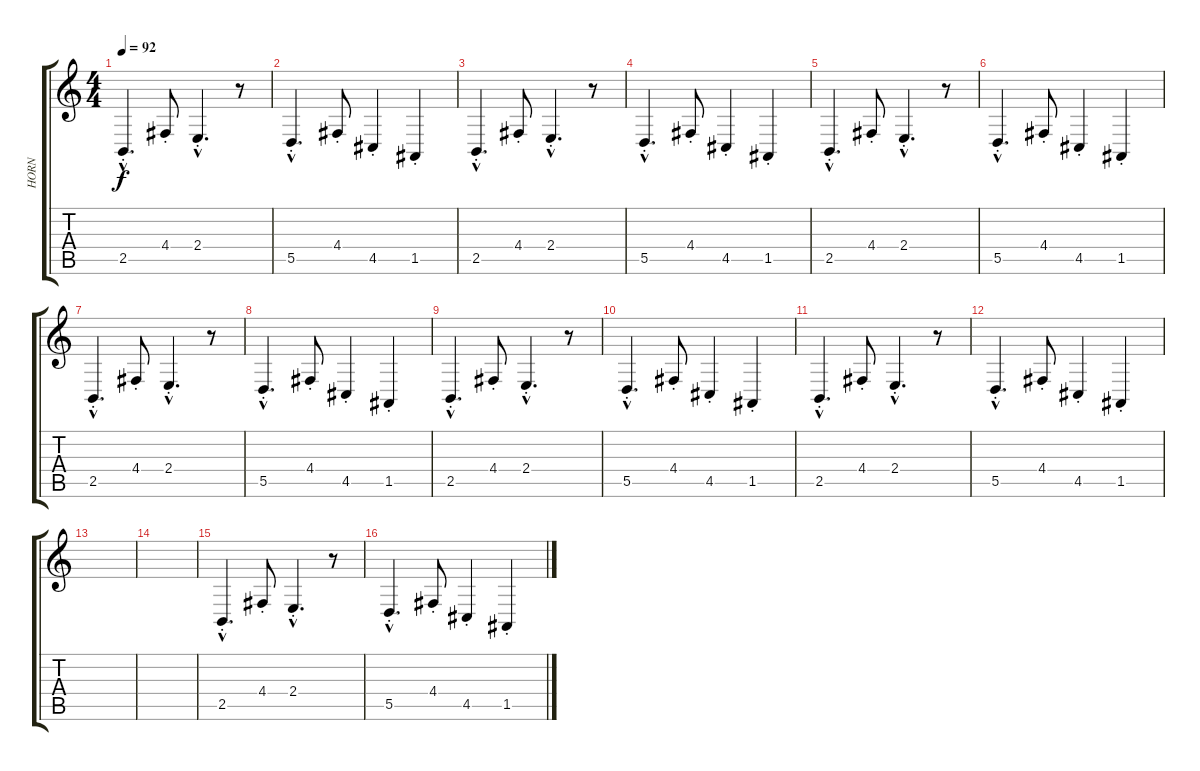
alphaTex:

\track ("HORN" "HORN") {instrument frenchhorn}
\staff {score tabs}
\tuning (E4 B3 G3 D3 A2 E2) {hide}
\ts (4 4)
\tempo 92
\clef g2
\ks c
2.5{hac st}.4{d dy f} 4.4{st}.8 2.4{hac st}.4{d} r.8 |
5.5{hac st}.4{d} 4.4{st}.8 4.5{st}.4 1.5{st}.4 |
2.5{hac st}.4{d} 4.4{st}.8 2.4{hac st}.4{d} r.8 |
5.5{hac st}.4{d} 4.4{st}.8 4.5{st}.4 1.5{st}.4 |
2.5{hac st}.4{d} 4.4{st}.8 2.4{hac st}.4{d} r.8 |
5.5{hac st}.4{d} 4.4{st}.8 4.5{st}.4 1.5{st}.4 |
2.5{hac st}.4{d} 4.4{st}.8 2.4{hac st}.4{d} r.8 |
5.5{hac st}.4{d} 4.4{st}.8 4.5{st}.4 1.5{st}.4 |
2.5{hac st}.4{d} 4.4{st}.8 2.4{hac st}.4{d} r.8 |
5.5{hac st}.4{d} 4.4{st}.8 4.5{st}.4 1.5{st}.4 |
2.5{hac st}.4{d} 4.4{st}.8 2.4{hac st}.4{d} r.8 |
5.5{hac st}.4{d} 4.4{st}.8 4.5{st}.4 1.5{st}.4 |
|
|
2.5{hac st}.4{d} 4.4{st}.8 2.4{hac st}.4{d} r.8 |
5.5{hac st}.4{d} 4.4{st}.8 4.5{st}.4 1.5{st}.4
